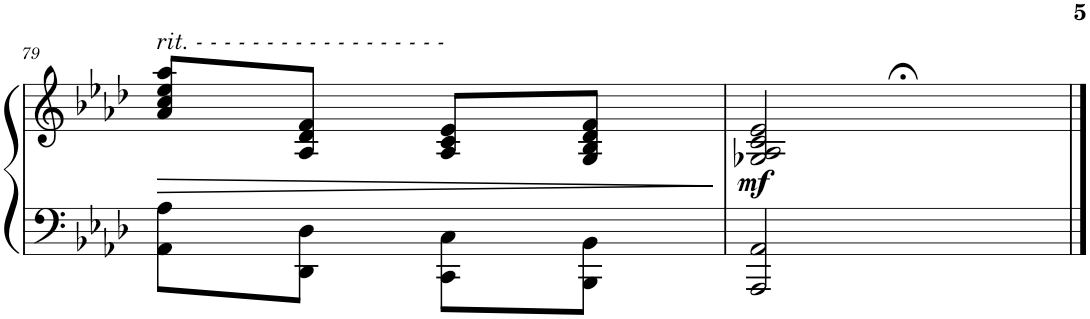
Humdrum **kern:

**kern	**kern	**dynam
*part1	*part1	*part1
*staff2	*staff1	*staff1/2
*I"Piano	*	*
*I'Pno.	*	*
!!LO:PB:g=z
*clefF4	*clefG2	*
*k[b-e-a-d-]	*k[b-e-a-d-]	*
*M2/4	*M2/4	*
=79	=79	=79
!	!LO:TX:a:i:t=rit. - - - - - - - - - - - - - - - - - -	!
!	!	!LO:HP:b
8AA-\ 8A-\L	8a-/ 8cc/ 8ee-/ 8aa-/L	>
8DD-\ 8D-\J	8A-/ 8d-/ 8f/J	.
8CC\ 8C\L	8A-/ 8c/ 8e-/L	.
8BBB-\ 8BB-\J	8G/ 8B-/ 8d-/ 8f/J	.
.	.	]
=80	=80	=80
!	!	!LO:DY:b
2AAA-/ 2AA-/	2G-X/;< 2A-/;< 2c/;< 2e-/;<	mf
==	==	==
*-	*-	*-
